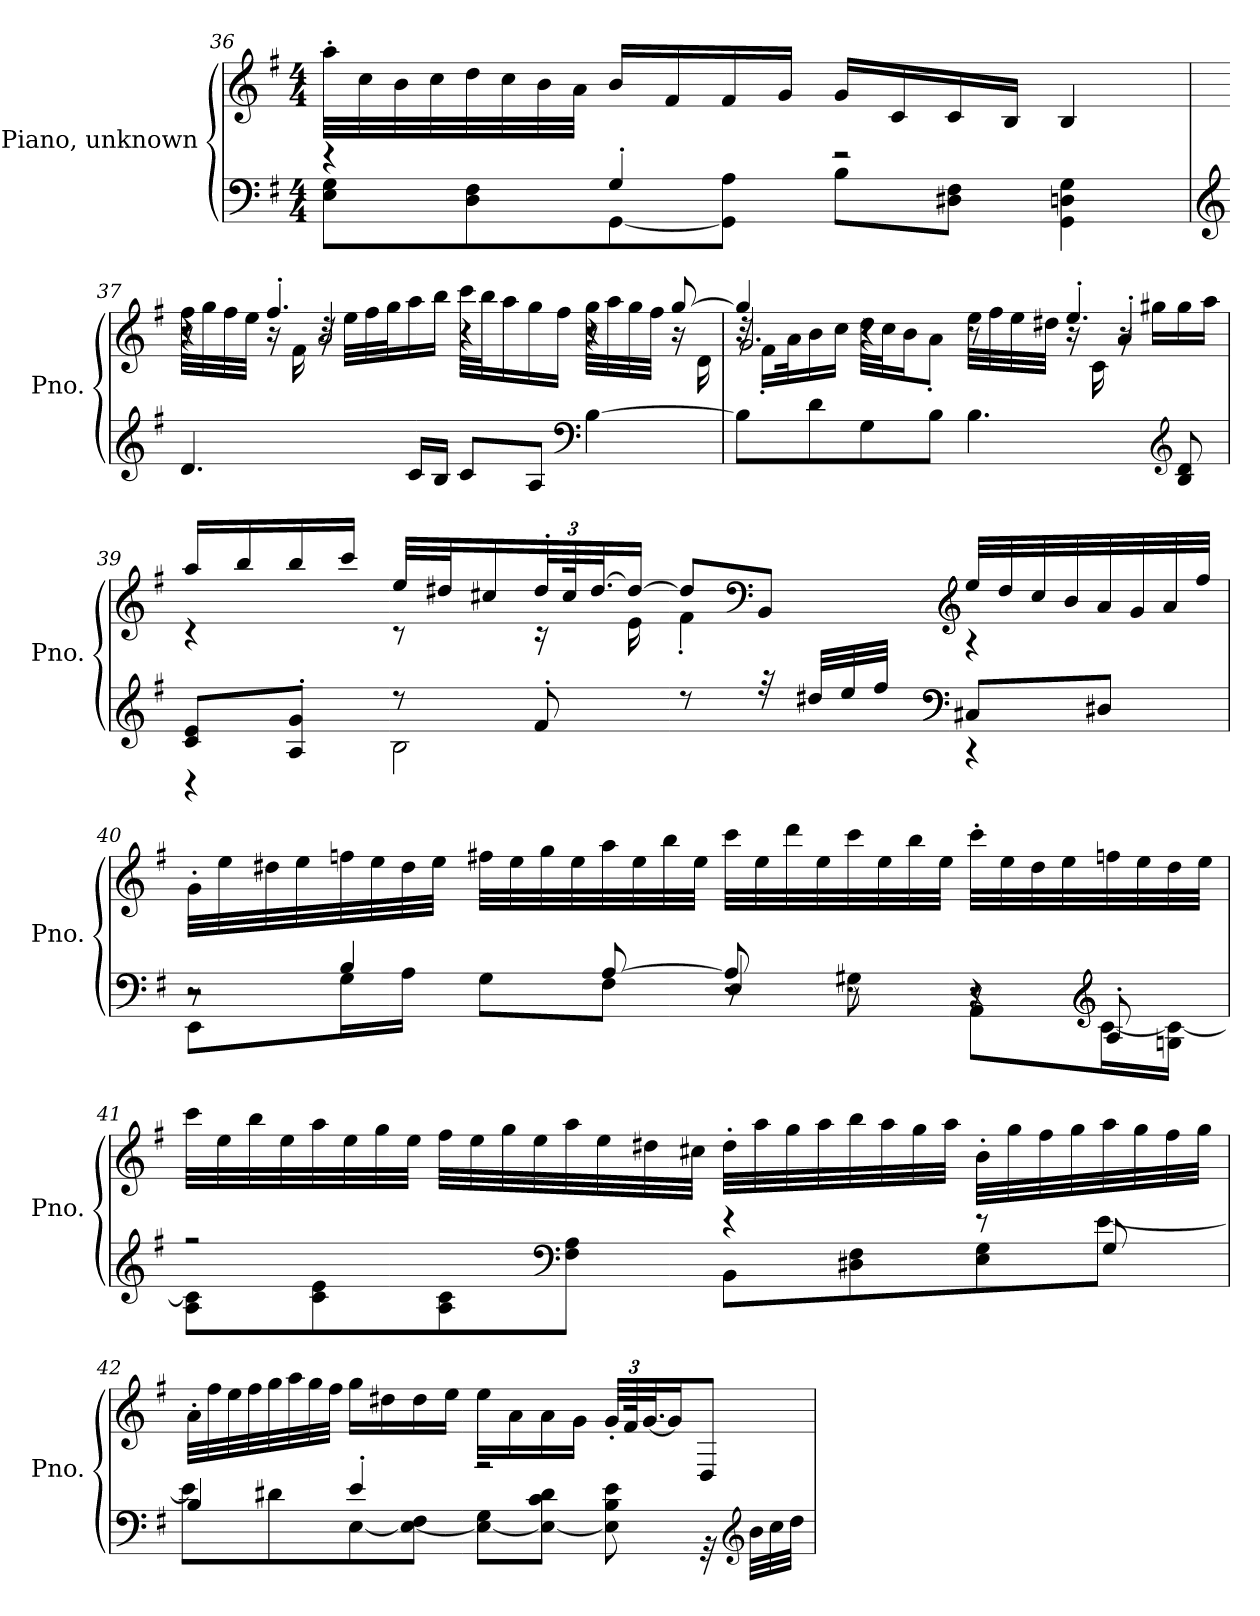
**kern	**kern
*part1	*part1
*staff2	*staff1
*I"Piano, unknown	*
*I'Pno.	*
!!LO:LB:g=z
*clefF4	*clefG2
*k[f#]	*k[f#]
*M4/4	*M4/4
=36	=36
*^	*
4r	8E\ 8G\L	32aa'\LLL
.	.	32cc\
.	.	32b\
.	.	32cc\
.	8D\ 8F#\	32dd\
.	.	32cc\
.	.	32b\
.	.	32a\JJJ
4G'/	[8GG\	16b/LL
.	.	16f#/
.	8GG\] 8A\J	16f#/
.	.	16g/JJ
2r	8B\L	16g/LL
.	.	16c/
.	8D#X\ 8F#\J	16c/
.	.	16B/JJ
.	4GG\ 4Dn\ 4G\	4B/
*v	*v	*
=37	=37
*clefG2	*
*	*^
*	*	*^
4.d/	8r	32ff#\LLL	4r
.	.	32gg\	.
.	.	32ff#\	.
.	.	32ee\JJJ	.
.	4.ff#'/	16r	.
.	.	16f#\	.
.	.	32r	2a/
.	.	32ee\LLL	.
.	.	32ff#\	.
.	.	32gg\J	.
16c/LL	.	16aa\	.
16B/JJ	.	16bb\JJ	.
8c/L	4r	32ccc\LLL	.
.	.	32bb\J	.
.	.	16aa\	.
8A/J	.	16gg\	.
.	.	16ff#\JJ	.
*clefF4	*	*	*
[4B\	8r	32gg\LLL	4r
.	.	32aa\	.
.	.	32gg\	.
.	.	32ff#\JJJ	.
.	[8gg/	16r	.
.	.	16d\	.
!!LO:LB:g=z	!!	!!
=38	=38	=38	=38
8B\L]	4gg/]	32r	2.g/
.	.	16f#'\LL	.
.	.	32a\K	.
8d\	.	16b\	.
.	.	16cc\JJ	.
8G\	4r	32dd\LLL	.
.	.	32cc\J	.
.	.	16b\J	.
8B\J	.	8a'\J	.
4.B\	8r	32ee\LLL	.
.	.	32ff#\	.
.	.	32ee\	.
.	.	32dd#X\JJJ	.
.	4.ee'/	16r	.
.	.	16c\	.
.	.	16r	4a'/
.	.	16gg#X\LL	.
*clefG2	*	*	*
8B/ 8d/	.	16gg#\	.
.	.	16aa\JJ	.
*	*	*v	*v
!!LO:LB:g=z
=39	=39	=39
*^	*	*
8c/ 8e/L	4r	16aa/LL	4r
.	.	16bb/	.
8A/' 8g/'J	.	16bb/	.
.	.	16ccc/JJ	.
8r	2B\	32ee/LLL	8r
.	.	32dd#X/J	.
.	.	16cc#X/	.
*	*	*Xbrackettup	*
8f#'/	.	48dd#'/L	16r
.	.	96cc#/K	.
.	.	[48.dd#/J	.
.	.	16dd#/JJ_	16e\
8r	.	8dd#/L]	4f#'\
*	*	*clefF4	*
32r	.	8BB/J	.
32dd#X/LLL	.	.	.
32ee/	.	.	.
32ff#/JJJ	.	.	.
*clefF4	*	*clefG2	*
8C#X/L	4r	32ee/LLL	4r
.	.	32dd#/	.
.	.	32cc#/	.
.	.	32b/	.
8D#X/J	.	32a/	.
.	.	32g/	.
.	.	32a/	.
.	.	32ff#/JJJ	.
*	*	*v	*v
!!LO:PB:g=z
=40	=40	=40
*	*^	*
8r	8EE\L	2r	32g'\LLL
.	.	.	32ee\
.	.	.	32dd#X\
.	.	.	32ee\
4B/	16G\L	.	32ffn\
.	.	.	32ee\
.	16A\JJ	.	32dd#\
.	.	.	32ee\JJJ
.	8G\L	.	32ff#X\LLL
.	.	.	32ee\
.	.	.	32gg\
.	.	.	32ee\
[8A/	8F#\J	.	32aa\
.	.	.	32ee\
.	.	.	32bb\
.	.	.	32ee\JJJ
8A/]	8r	4E/	32ccc\LLL
.	.	.	32ee\
.	.	.	32ddd\
.	.	.	32ee\
8r	8G#X\	.	32ccc\
.	.	.	32ee\
.	.	.	32bb\
.	.	.	32ee\JJJ
8r	8AA\L	4r	32ccc'\LLL
.	.	.	32ee\
.	.	.	32dd#\
.	.	.	32ee\
*clefG2	*	*	*
8A'/	[16c\L	.	32ffn\
.	.	.	32ee\
.	16Gn\ 16c\_JJ	.	32dd#\
.	.	.	32ee\JJJ
*	*v	*v	*
!!LO:LB:g=z
=41	=41	=41
2r	8A\ 8c\]L	32ccc\LLL
.	.	32ee\
.	.	32bb\
.	.	32ee\
.	8c\ 8e\	32aa\
.	.	32ee\
.	.	32gg\
.	.	32ee\JJJ
.	8A\ 8c\	32ff#\LLL
.	.	32ee\
.	.	32gg\
.	.	32ee\
*clefF4	*	*
.	8F#\ 8A\J	32aa\
.	.	32ee\
.	.	32dd#X\
.	.	32cc#X\JJJ
4r	8BB\L	32dd#'\LLL
.	.	32aa\
.	.	32gg\
.	.	32aa\
.	8D#X\ 8F#\	32bb\
.	.	32aa\
.	.	32gg\
.	.	32aa\JJJ
8r	8E\ 8G\	32b'\LLL
.	.	32gg\
.	.	32ff#\
.	.	32gg\
8G/	[8e\J	32aa\
.	.	32gg\
.	.	32ff#\
.	.	32gg\JJJ
!!LO:LB:g=z
=42	=42	=42
4B/	8e\L]	32a'\LLL
.	.	32ff#\
.	.	32ee\
.	.	32ff#\
.	8d#X\	32gg\
.	.	32aa\
.	.	32gg\
.	.	32ff#\JJJ
4e'/	[8E\	16gg\LL
.	.	16dd#X\
.	8E\_ 8F#\J	16dd#\
.	.	16ee\JJ
2r	8E\_ 8G\L	16ee\LL
.	.	16a\
.	8E\_ 8c\ 8d#\J	16a\
.	.	16g\JJ
.	8E\] 8B\ 8e\	48g'/LLL
.	.	96f#/K
.	.	[48.g/J
.	.	16g/J]
.	32r	8D/J
*clefG2	*	*
.	32b\LLL	.
.	32cc\	.
.	32dd\JJJ	.
*v	*v	*
=	=
*-	*-
